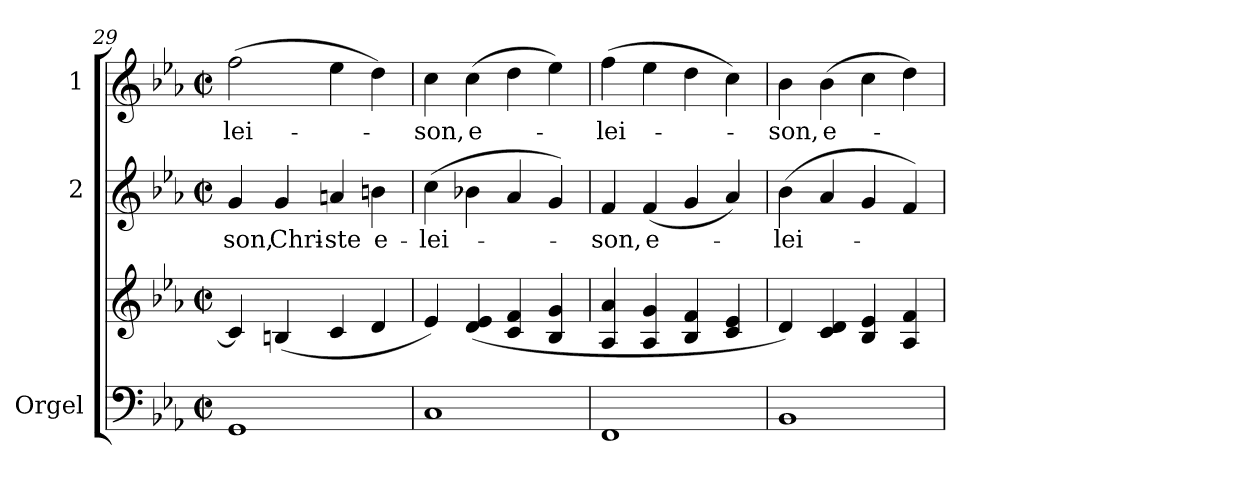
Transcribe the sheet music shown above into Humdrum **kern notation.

**kern	**kern	**kern	**text	**kern	**text
*part3	*part3	*part2	*part2	*part1	*part1
*staff4	*staff3	*staff2	*staff2	*staff1	*staff1
*I"Orgel	*	*I"2	*	*I"1	*
*I'Org.	*	*	*	*	*
*clefF4	*clefG2	*clefG2	*	*clefG2	*
*k[b-e-a-]	*k[b-e-a-]	*k[b-e-a-]	*	*k[b-e-a-]	*
*E-:	*E-:	*E-:	*	*E-:	*
*M2/2	*M2/2	*M2/2	*	*M2/2	*
*met(c|)	*met(c|)	*met(c|)	*	*met(c|)	*
=29	=29	=29	=29	=29	=29
!	!	!	!LO:LY:b	!	!LO:LY:b
1GG	4c/]	4g/	-son,	(>2ff\	-lei-
!	!	!	!LO:LY:b	!	!
.	(<4Bn/	4g/	Chri-	.	.
!	!	!	!LO:LY:b	!	!
.	4c/	4an/	-ste	4ee-\	.
!	!	!	!LO:LY:b	!	!
.	4d/	4bn\	e-	4dd\)	.
=30	=30	=30	=30	=30	=30
!	!	!	!LO:LY:b	!	!LO:LY:b
1C	4e-/)	(>4cc\	-lei-	4cc\	-son,
!	!	!	!	!	!LO:LY:b
.	(4d/ 4e-/	4b-X\	.	(>4cc\	e-
.	4c/ 4f/	4a-/	.	4dd\	.
.	4B-/ 4g/	4g/)	.	4ee-\)	.
=31	=31	=31	=31	=31	=31
!	!	!	!LO:LY:b	!	!LO:LY:b
1FF	4A-/ 4a-/	4f/	-son,	(>4ff\	-lei-
!	!	!	!LO:LY:b	!	!
.	4A-/ 4g/	(<4f/	e-	4ee-\	.
.	4B-/ 4f/	4g/	.	4dd\	.
.	4c/ 4e-/	4a-/)	.	4cc\)	.
=32	=32	=32	=32	=32	=32
!	!	!	!LO:LY:b	!	!LO:LY:b
1BB-	4d/)	(>4b-\	-lei-	4b-\	-son,
!	!	!	!	!	!LO:LY:b
.	4c/ 4d/	4a-/	.	(>4b-\	e-
.	4B-/ 4e-/	4g/	.	4cc\	.
.	4A-/ 4f/	4f/)	.	4dd\)	.
=	=	=	=	=	=
*-	*-	*-	*-	*-	*-
